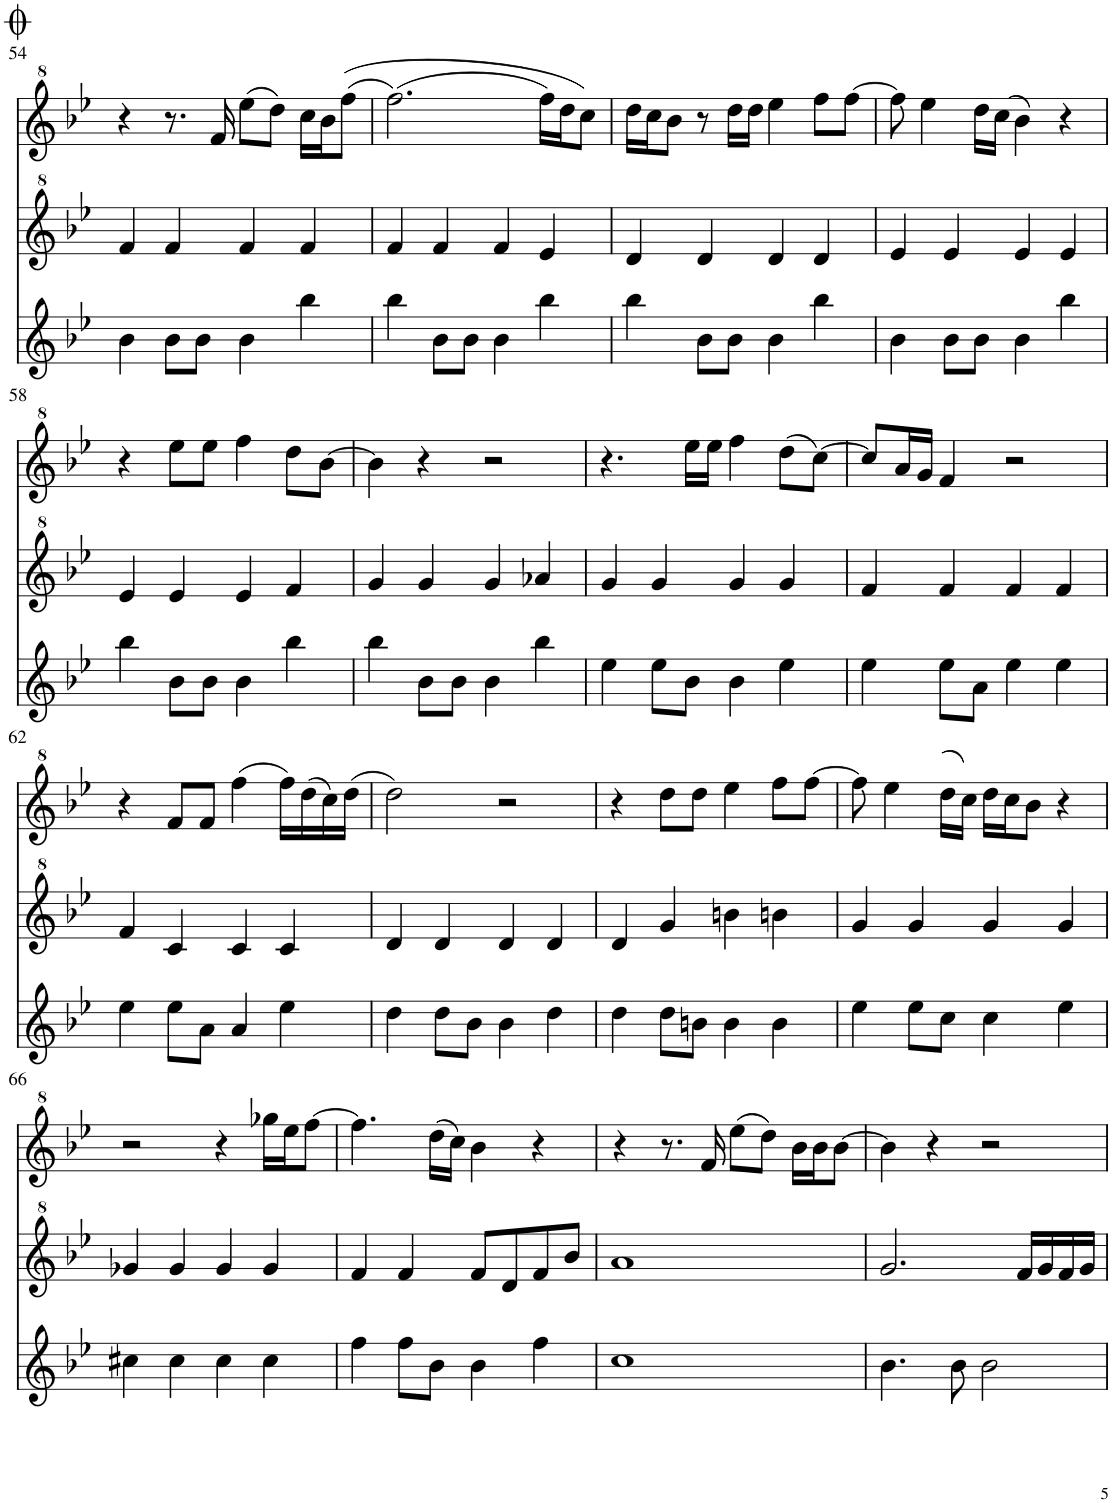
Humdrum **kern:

**kern	**kern	**kern
*part3	*part2	*part1
*staff3	*staff2	*staff1
*I"A1	*I"S2	*I"S1
!!LO:PB:g=z
*clefG2	*clefG^2	*clefG^2
*k[b-e-]	*k[b-e-]	*k[b-e-]
*M4/4	*M4/4	*M4/4
=54	=54	=54
4b-\	4ff/	4r
8b-\L	4ff/	8.r
8b-\J	.	.
.	.	16ff/
4b-\	4ff/	(8eee-\L
.	.	8ddd\J)
4bb-\	4ff/	16ccc\LL
.	.	16bb-\J
.	.	((8fff\J
=55	=55	=55
4bb-\	4ff/	(2.fff\)
8b-\L	4ff/	.
8b-\J	.	.
4b-\	4ff/	.
4bb-\	4ee-/	16fff\LL)
.	.	16ddd\J
.	.	8ccc\J)
=56	=56	=56
4bb-\	4dd/	16ddd\LL
.	.	16ccc\J
.	.	8bb-\J
8b-\L	4dd/	8r
8b-\J	.	16ddd\LL
.	.	16ddd\JJ
4b-\	4dd/	4eee-\
4bb-\	4dd/	8fff\L
.	.	[8fff\J
=57	=57	=57
4b-\	4ee-/	8fff\]
.	.	4eee-\
8b-\L	4ee-/	.
8b-\J	.	(16ddd\LL
.	.	16ccc\JJ)
4b-\	4ee-/	4bb-\
4bb-\	4ee-/	4r
!!LO:LB:g=z
=58	=58	=58
4bb-\	4ee-/	4r
8b-\L	4ee-/	8eee-\L
8b-\J	.	8eee-\J
4b-\	4ee-/	4fff\
4bb-\	4ff/	8ddd\L
.	.	[8bb-\J
=59	=59	=59
4bb-\	4gg/	4bb-\]
8b-\L	4gg/	4r
8b-\J	.	.
4b-\	4gg/	2r
4bb-\	4aa-X/	.
=60	=60	=60
4ee-\	4gg/	4.r
8ee-\L	4gg/	.
8b-\J	.	16eee-\LL
.	.	16eee-\JJ
4b-\	4gg/	4fff\
4ee-\	4gg/	(8ddd\L
.	.	[8ccc\J)
=61	=61	=61
4ee-\	4ff/	8ccc/L]
.	.	16aa/L
.	.	16gg/JJ
8ee-\L	4ff/	4ff/
8a\J	.	.
4ee-\	4ff/	2r
4ee-\	4ff/	.
!!LO:LB:g=z
=62	=62	=62
4ee-\	4ff/	4r
8ee-\L	4cc/	8ff/L
8a\J	.	8ff/J
4a/	4cc/	(4fff\
4ee-\	4cc/	16fff\LL)
.	.	(16ddd\
.	.	16ccc\)
.	.	(16ddd\JJ
=63	=63	=63
4dd\	4dd/	2ddd\)
8dd\L	4dd/	.
8b-\J	.	.
4b-\	4dd/	2r
4dd\	4dd/	.
=64	=64	=64
4dd\	4dd/	4r
8dd\L	4gg/	8ddd\L
8bn\J	.	8ddd\J
4b\	4bbn\	4eee-\
4b\	4bbn\	8fff\L
.	.	[8fff\J
=65	=65	=65
4ee-\	4gg/	8fff\]
.	.	4eee-\
8ee-\L	4gg/	.
8cc\J	.	(16ddd\LL
.	.	16ccc\JJ)
4cc\	4gg/	16ddd\LL
.	.	16ccc\J
.	.	8bb-\J
4ee-\	4gg/	4r
!!LO:LB:g=z
=66	=66	=66
4cc#X\	4gg-X/	2r
4cc#\	4gg-/	.
4cc#\	4gg-/	4r
4cc#\	4gg-/	16ggg-X\LL
.	.	16eee-\J
.	.	[8fff\J
=67	=67	=67
4ff\	4ff/	4.fff\]
8ff\L	4ff/	.
8b-\J	.	(16ddd\LL
.	.	16ccc\JJ)
4b-\	8ff/L	4bb-\
.	8dd/	.
4ff\	8ff/	4r
.	8bb-/J	.
=68	=68	=68
1cc	1aa	4r
.	.	8.r
.	.	16ff/
.	.	(8eee-\L
.	.	8ddd\J)
.	.	16bb-\LL
.	.	16bb-\J
.	.	[8bb-\J
=69	=69	=69
4.b-\	2.gg/	4bb-\]
.	.	4r
8b-\	.	.
2b-\	.	2r
.	16ff/LL	.
.	16gg/	.
.	16ff/	.
.	16gg/JJ	.
=	=	=
*-	*-	*-
